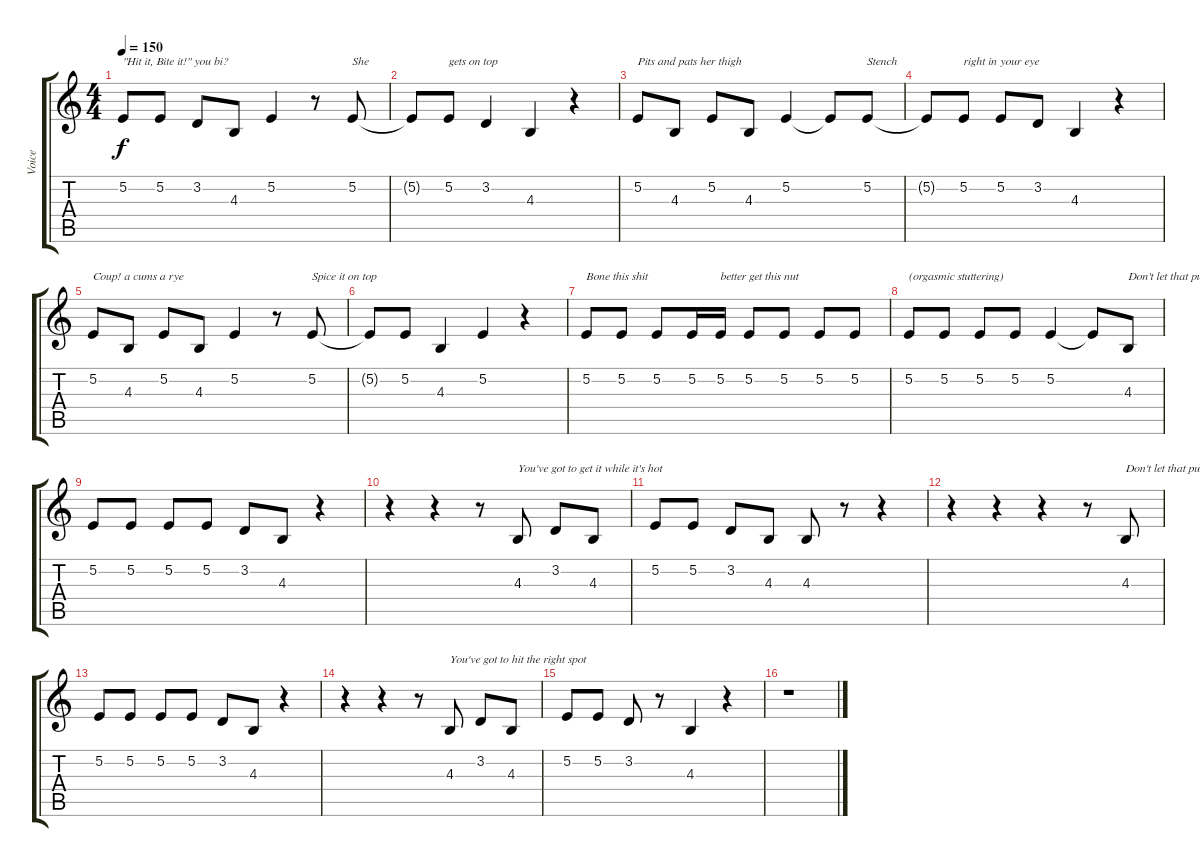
\track ("Voice" "Voice") {instrument violin}
\staff {score tabs}
\tuning (E4 B3 G3 D3 A2 E2) {hide}
\ts (4 4)
\tempo 150
\clef g2
\ks c
5.2.8{txt "\"Hit it, Bite it!\" you bi?" dy f} 5.2.8 3.2.8 4.3.8 5.2.4 r.8 5.2.8{txt "She"} |
5.2{t}.8 5.2.8{txt "gets on top"} 3.2.4 4.3.4 r.4 |
5.2.8{txt "Pits and pats her thigh"} 4.3.8 5.2.8 4.3.8 5.2.4 5.2{t}.8 5.2.8{txt "Stench"} |
5.2{t}.8 5.2.8{txt "right in your eye"} 5.2.8 3.2.8 4.3.4 r.4 |
5.2.8{txt "Coup! a cums a rye"} 4.3.8 5.2.8 4.3.8 5.2.4 r.8 5.2.8{txt "Spice it on top"} |
5.2{t}.8 5.2.8 4.3.4 5.2.4 r.4 |
5.2.8{txt "Bone this shit"} 5.2.8 5.2.8 5.2.16 5.2.16{txt "better get this nut"} 5.2.8 5.2.8 5.2.8 5.2.8 |
5.2.8{txt "(orgasmic stuttering)"} 5.2.8 5.2.8 5.2.8 5.2.4 5.2{t}.8 4.3.8{txt "Don't let that pussy cool off"} |
5.2.8 5.2.8 5.2.8 5.2.8 3.2.8 4.3.8 r.4 |
r.4 r.4 r.8 4.3.8{txt "You've got to get it while it's hot"} 3.2.8 4.3.8 |
5.2.8 5.2.8 3.2.8 4.3.8 4.3.8 r.8 r.4 |
r.4 r.4 r.4 r.8 4.3.8{txt "Don't let that pussy cool off"} |
5.2.8 5.2.8 5.2.8 5.2.8 3.2.8 4.3.8 r.4 |
r.4 r.4 r.8 4.3.8{txt "You've got to hit the right spot"} 3.2.8 4.3.8 |
5.2.8 5.2.8 3.2.8 r.8 4.3.4 r.4 |
r.1
